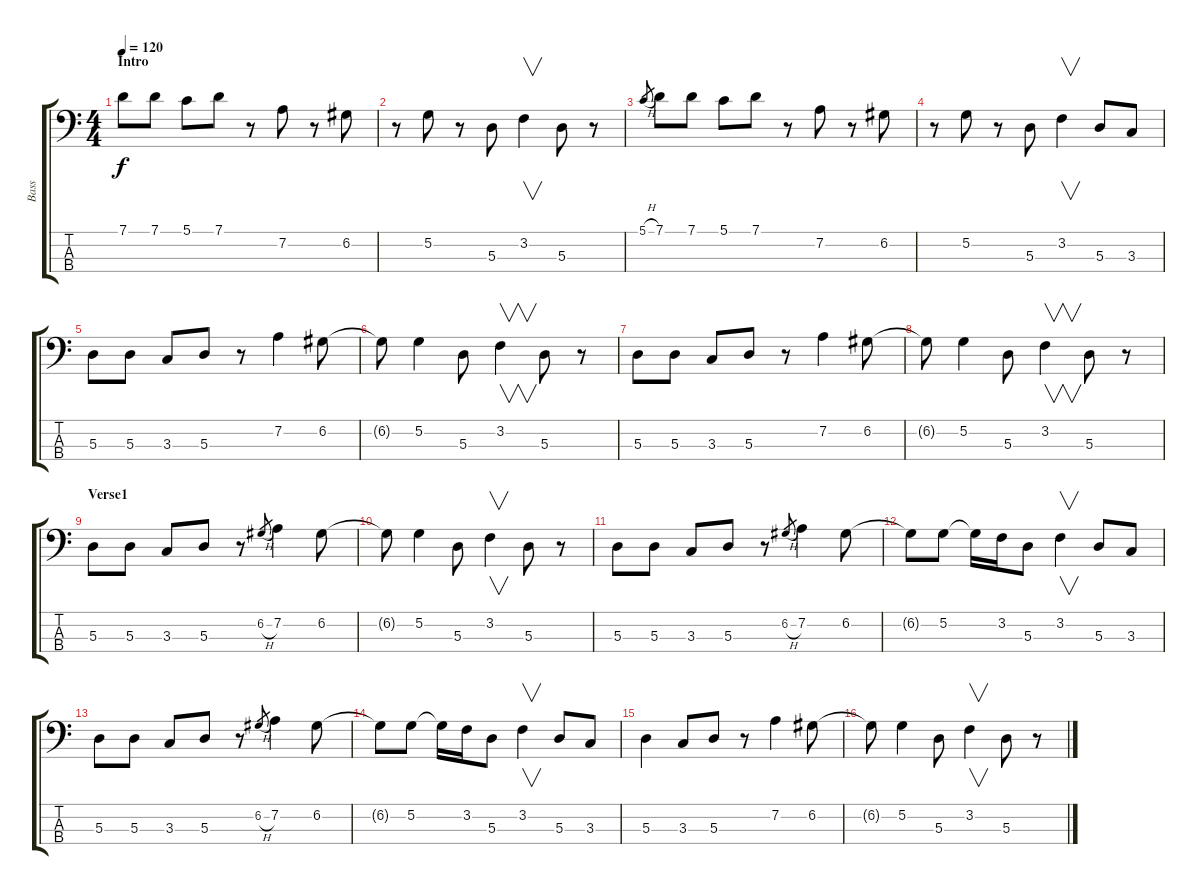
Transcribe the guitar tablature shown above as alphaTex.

\track ("Bass" "Bass") {instrument electricbassfinger}
\staff {score tabs}
\tuning (G2 D2 A1 E1) {hide}
\ts (4 4)
\section ("" "Intro")
\tempo 120
\clef f4
\ks c
7.1.8{dy f instrument electricbassfinger} 7.1.8 5.1.8 7.1.8 r.8 7.2.8 r.8 6.2.8 |
r.8 5.2.8 r.8 5.3.8 3.2.4{v} 5.3.8 r.8 |
5.1{h}.8{gr} 7.1.8 7.1.8 5.1.8 7.1.8 r.8 7.2.8 r.8 6.2.8 |
r.8 5.2.8 r.8 5.3.8 3.2.4{v} 5.3.8 3.3.8 |
5.3.8 5.3.8 3.3.8 5.3.8 r.8 7.2.4 6.2.8 |
6.2{t}.8 5.2.4 5.3.8 3.2.4{v} 5.3.8 r.8 |
5.3.8 5.3.8 3.3.8 5.3.8 r.8 7.2.4 6.2.8 |
6.2{t}.8 5.2.4 5.3.8 3.2.4{v} 5.3.8 r.8 |
\section ("" "Verse1")
5.3.8 5.3.8 3.3.8 5.3.8 r.8 6.2{h}.8{gr} 7.2.4 6.2.8 |
6.2{t}.8 5.2.4 5.3.8 3.2.4{v} 5.3.8 r.8 |
5.3.8 5.3.8 3.3.8 5.3.8 r.8 6.2{h}.8{gr} 7.2.4 6.2.8 |
6.2{t}.8 5.2.8 5.2{t}.16 3.2.16 5.3.8 3.2.4{v} 5.3.8 3.3.8 |
5.3.8 5.3.8 3.3.8 5.3.8 r.8 6.2{h}.8{gr} 7.2.4 6.2.8 |
6.2{t}.8 5.2.8 5.2{t}.16 3.2.16 5.3.8 3.2.4{v} 5.3.8 3.3.8 |
5.3.4 3.3.8 5.3.8 r.8 7.2.4 6.2.8 |
6.2{t}.8 5.2.4 5.3.8 3.2.4{v} 5.3.8 r.8
